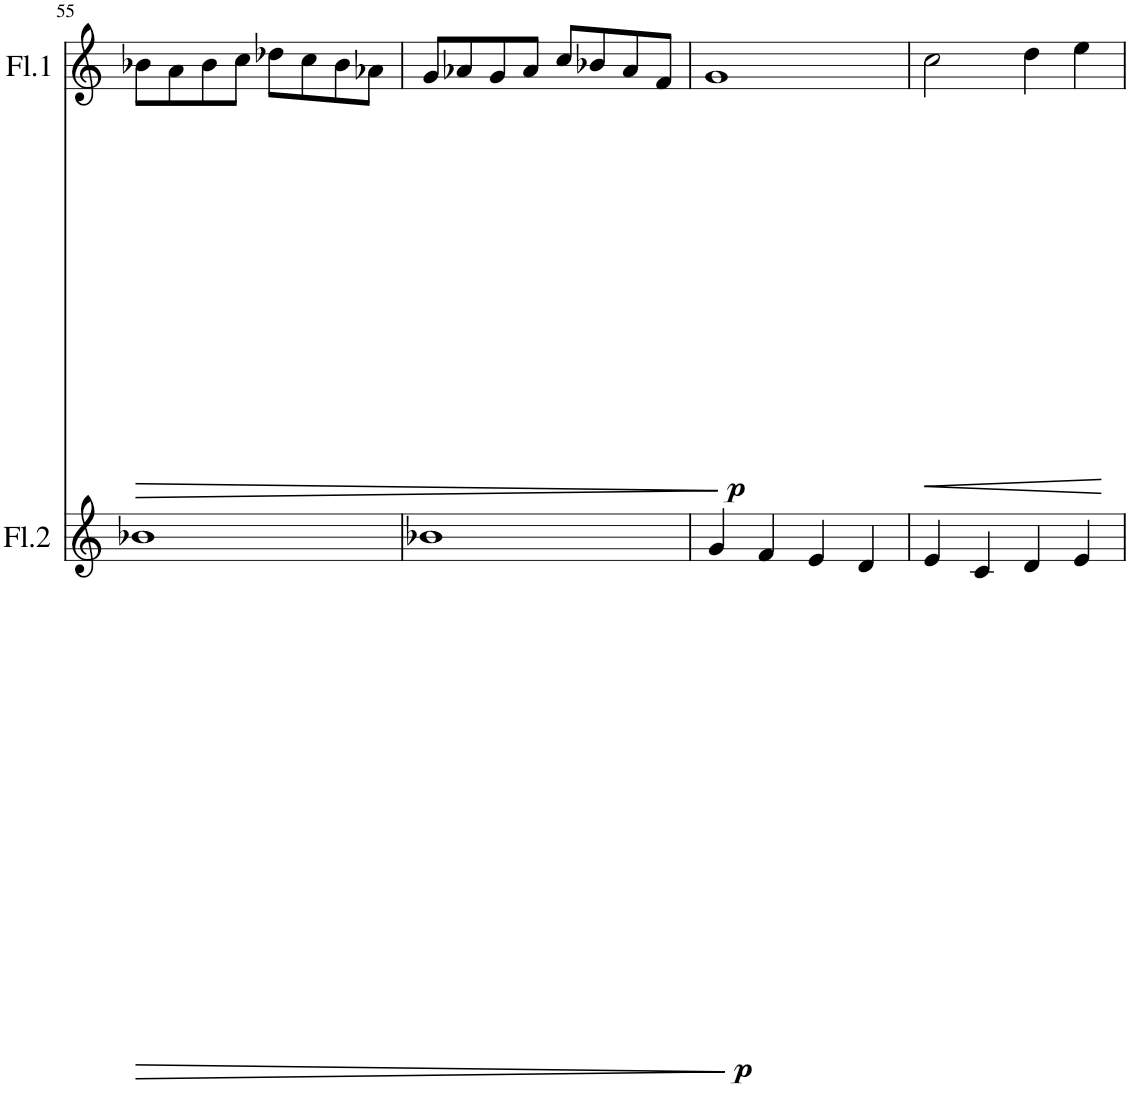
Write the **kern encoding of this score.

**kern	**dynam	**kern	**dynam
*part2	*part2	*part1	*part1
*staff2	*staff2	*staff1	*staff1
*I"Flauta 2	*	*I"Flauta 1	*
*I'Fl.2	*	*I'Fl.1	*
!!LO:PB:g=z
*clefG2	*	*clefG2	*
*k[]	*	*k[]	*
*M4/4	*	*M4/4	*
=55	=55	=55	=55
!	!LO:HP:b	!	!LO:HP:b
1b-X	>	8b-X\L	>
.	.	8a\	.
.	.	8b-\	.
.	.	8cc\J	.
.	.	8dd-X\L	.
.	.	8cc\	.
.	.	8b-\	.
.	.	8a-X\J	.
=56	=56	=56	=56
1b-X	.	8g/L	.
.	.	8a-X/	.
.	.	8g/	.
.	.	8a-/J	.
.	.	8cc/L	.
.	.	8b-X/	.
.	.	8a-/	.
.	.	8f/J	.
.	]	.	]
=57	=57	=57	=57
!	!LO:DY:b	!	!LO:DY:b
4g/	p	1g	p
4f/	.	.	.
4e/	.	.	.
4d/	.	.	.
=58	=58	=58	=58
!	!	!	!LO:HP:b
4e/	.	2cc\	<
4c/	.	.	.
4d/	.	4dd\	.
4e/	.	4ee\	.
.	.	.	[
=	=	=	=
*-	*-	*-	*-
